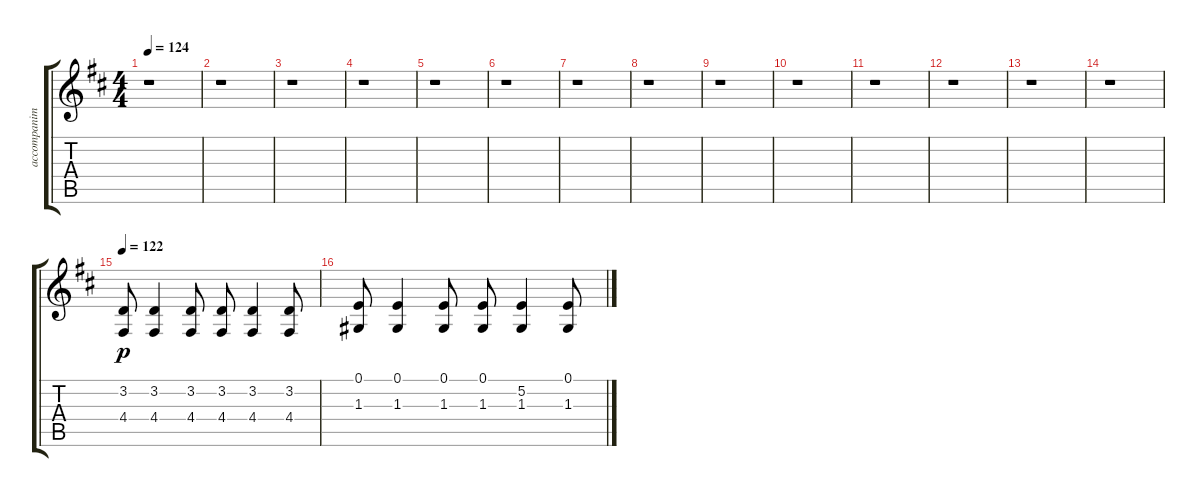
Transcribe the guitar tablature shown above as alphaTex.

\track ("accompaniment" "accompanim") {instrument trombone}
\staff {score tabs}
\tuning (E4 B3 G3 D3 A2 E2) {hide}
\ts (4 4)
\tempo 124
\clef g2
\ks bminor
r.1{dy p} |
r.1 |
r.1 |
r.1 |
r.1 |
r.1 |
r.1 |
r.1 |
r.1 |
r.1 |
r.1 |
r.1 |
r.1 |
r.1 |
\tempo 122
(3.2 4.4).8 (3.2 4.4).4 (3.2 4.4).8 (3.2 4.4).8 (3.2 4.4).4 (3.2 4.4).8 |
(0.1 1.3).8 (0.1 1.3).4 (0.1 1.3).8 (0.1 1.3).8 (5.2 1.3).4 (0.1 1.3).8
